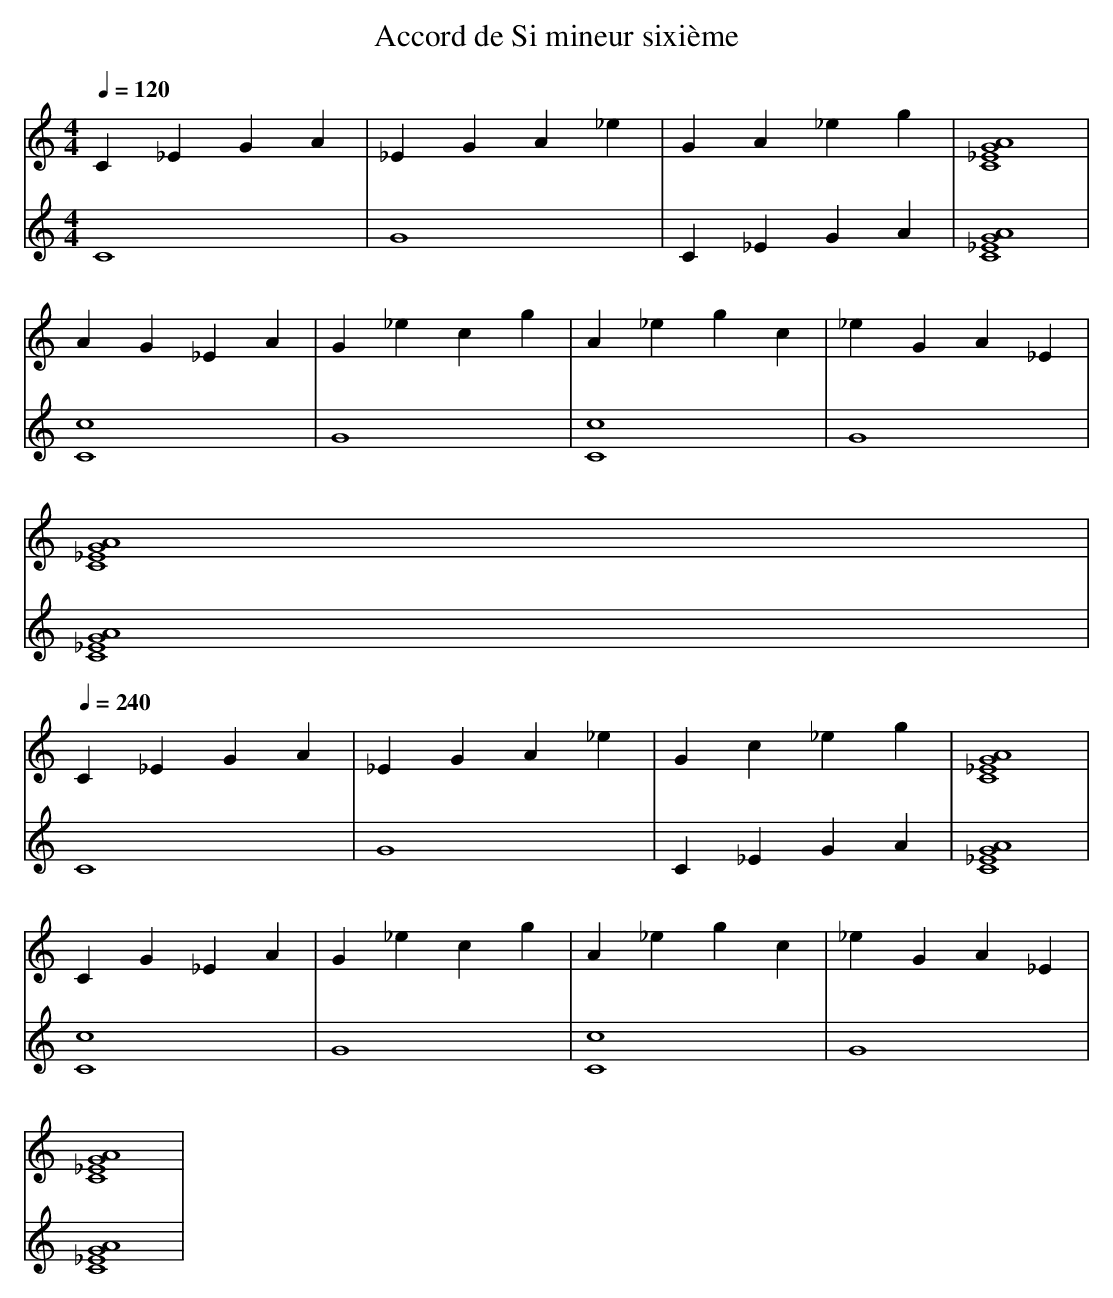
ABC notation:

X:1
T:Accord de Si mineur sixième
M: 4/4
L: 1/4
Q:1/4=120
K:C
V:1
C _E G A | _E G A _e | G A _e g | [C4 _E4 G4 A4] |
A G _E A | G _e c g | A _e g c | _e G A _E |
[C4 _E4 G4 A4] |
Q:1/4=240
C _E G A | _E G A _e | G c _e g | [C4 _E4 G4 A4] |
C G _E A | G _e c g | A _e g c | _e G A _E |
[C4 _E4 G4 A4] |
V:2
C4 | G4 | C _E G A | [C4 _E4 G4 A4] |
[C4 c4] | G4 | [C4 c4] | G4 |
[C4 _E4 G4 A4] |
Q:1/4=240
C4 | G4 | C _E G A | [C4 _E4 G4 A4] |
[C4 c4] | G4 | [C4 c4] | G4 |
[C4 _E4 G4 A4] |
